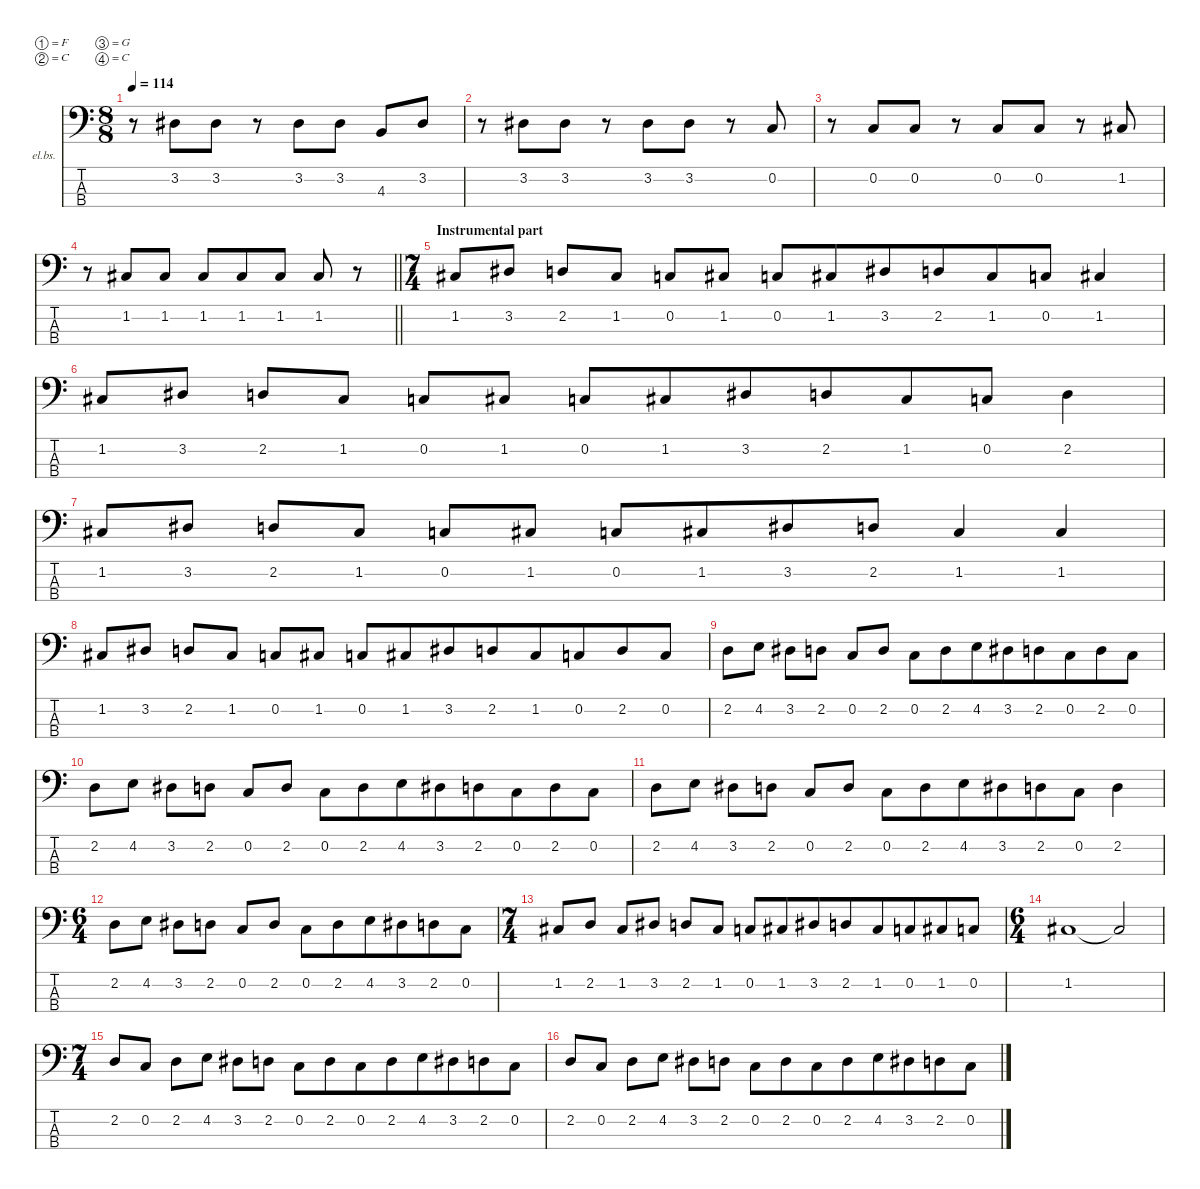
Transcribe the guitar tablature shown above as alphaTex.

\defaultSystemsLayout 4
\hideDynamics
\bracketExtendMode nobrackets
\firstSystemTrackNameOrientation horizontal
\otherSystemsTrackNameOrientation horizontal
\track ("Bass" "el.bs.") {instrument electricbassfinger}
\staff {score tabs}
\tuning (F2 C2 G1 C1)
\ts (8 8)
\tempo 114
\clef f4
\ks c
r.8{dy f} 3.2{acc #}.8 3.2{acc #}.8 r.8 3.2{acc #}.8 3.2{acc #}.8 4.3.8 3.2{acc #}.8 |
r.8 3.2{acc #}.8 3.2{acc #}.8 r.8 3.2{acc #}.8 3.2{acc #}.8 r.8 0.2.8 |
r.8 0.2.8 0.2.8 r.8 0.2.8 0.2.8 r.8 1.2{acc #}.8 |
\barLineRight lightlight
r.8 1.2{acc #}.8 1.2{acc #}.8 1.2{acc #}.8 1.2{acc #}.8 1.2{acc #}.8 1.2{acc #}.8 r.8 |
\ts (7 4)
\beaming (8 2 2 2 8)
\section ("" "Instrumental part")
1.2{acc #}.8 3.2{acc #}.8 2.2.8 1.2{acc #}.8 0.2.8 1.2{acc #}.8 0.2.8 1.2{acc #}.8 3.2{acc #}.8 2.2.8 1.2{acc #}.8 0.2.8 1.2{acc #}.4 |
1.2{acc #}.8 3.2{acc #}.8 2.2.8 1.2{acc #}.8 0.2.8 1.2{acc #}.8 0.2.8 1.2{acc #}.8 3.2{acc #}.8 2.2.8 1.2{acc #}.8 0.2.8 2.2.4 |
1.2{acc #}.8 3.2{acc #}.8 2.2.8 1.2{acc #}.8 0.2.8 1.2{acc #}.8 0.2.8 1.2{acc #}.8 3.2{acc #}.8 2.2.8 1.2{acc #}.4 1.2{acc #}.4 |
1.2{acc #}.8 3.2{acc #}.8 2.2.8 1.2{acc #}.8 0.2.8 1.2{acc #}.8 0.2.8 1.2{acc #}.8 3.2{acc #}.8 2.2.8 1.2{acc #}.8 0.2.8 2.2.8 0.2.8 |
2.2.8 4.2.8 3.2{acc #}.8 2.2.8 0.2.8 2.2.8 0.2.8 2.2.8 4.2.8 3.2{acc #}.8 2.2.8 0.2.8 2.2.8 0.2.8 |
2.2.8 4.2.8 3.2{acc #}.8 2.2.8 0.2.8 2.2.8 0.2.8 2.2.8 4.2.8 3.2{acc #}.8 2.2.8 0.2.8 2.2.8 0.2.8 |
2.2.8 4.2.8 3.2{acc #}.8 2.2.8 0.2.8 2.2.8 0.2.8 2.2.8 4.2.8 3.2{acc #}.8 2.2.8 0.2.8 2.2.4 |
\ts (6 4)
\beaming (8 2 2 2 6)
2.2.8 4.2.8 3.2{acc #}.8 2.2.8 0.2.8 2.2.8 0.2.8 2.2.8 4.2.8 3.2{acc #}.8 2.2.8 0.2.8 |
\ts (7 4)
\beaming (8 2 2 2 8)
1.2{acc #}.8 2.2.8 1.2{acc #}.8 3.2{acc #}.8 2.2.8 1.2{acc #}.8 0.2.8 1.2{acc #}.8 3.2{acc #}.8 2.2.8 1.2{acc #}.8 0.2.8 1.2{acc #}.8 0.2.8 |
\ts (6 4)
\beaming (8 2 2 2 6)
1.2{acc #}.1 1.2{t acc #}.2 |
\ts (7 4)
\beaming (8 2 2 2 8)
2.2.8 0.2.8 2.2.8 4.2.8 3.2{acc #}.8 2.2.8 0.2.8 2.2.8 0.2.8 2.2.8 4.2.8 3.2{acc #}.8 2.2.8 0.2.8 |
2.2.8 0.2.8 2.2.8 4.2.8 3.2{acc #}.8 2.2.8 0.2.8 2.2.8 0.2.8 2.2.8 4.2.8 3.2{acc #}.8 2.2.8 0.2.8
